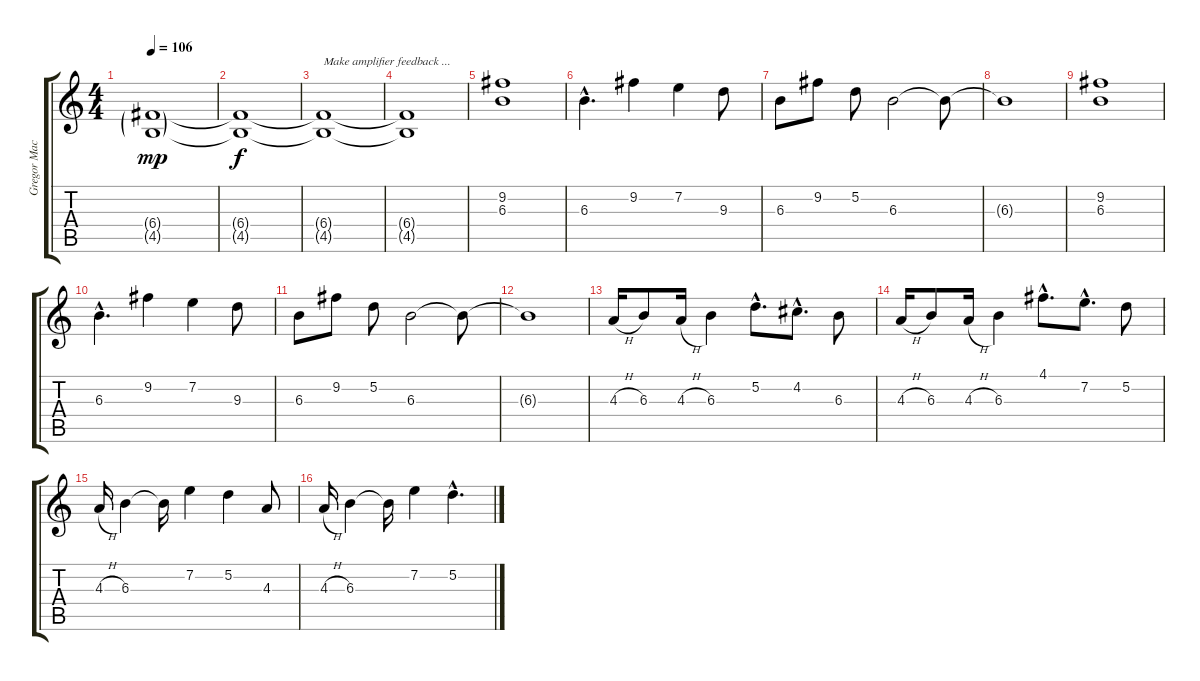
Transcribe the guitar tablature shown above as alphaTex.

\track ("Gregor Mackintosh" "Gregor Mac") {instrument distortionguitar}
\staff {score tabs}
\tuning (D4 A3 F3 C3 G2 D2) {hide}
\ts (4 4)
\tempo 106
\clef g2
\ks c
(6.4{g} 4.5{g}).1{dy mp} |
(6.4{t} 4.5{t}).1{dy f} |
(6.4{t} 4.5{t}).1{txt "Make amplifier feedback ..."} |
(6.4{t} 4.5{t}).1 |
(9.2 6.3).1 |
6.3{hac}.4{d} 9.2.4 7.2.4 9.3.8 |
6.3.8 9.2.8 5.2.8 6.3.2 6.3{t}.8 |
6.3{t}.1 |
(9.2 6.3).1 |
6.3{hac}.4{d} 9.2.4 7.2.4 9.3.8 |
6.3.8 9.2.8 5.2.8 6.3.2 6.3{t}.8 |
6.3{t}.1 |
4.3{h}.16 6.3.8 4.3{h}.16 6.3.4 5.2{hac}.8{d} 4.2{hac}.8{d} 6.3.8 |
4.3{h}.16 6.3.8 4.3{h}.16 6.3.4 4.1{hac}.8{d} 7.2{hac}.8{d} 5.2.8 |
4.3{h}.16 6.3.4 6.3{t}.16 7.2.4 5.2.4 4.3.8 |
4.3{h}.16 6.3.4 6.3{t}.16 7.2.4 5.2{hac}.4{d}
